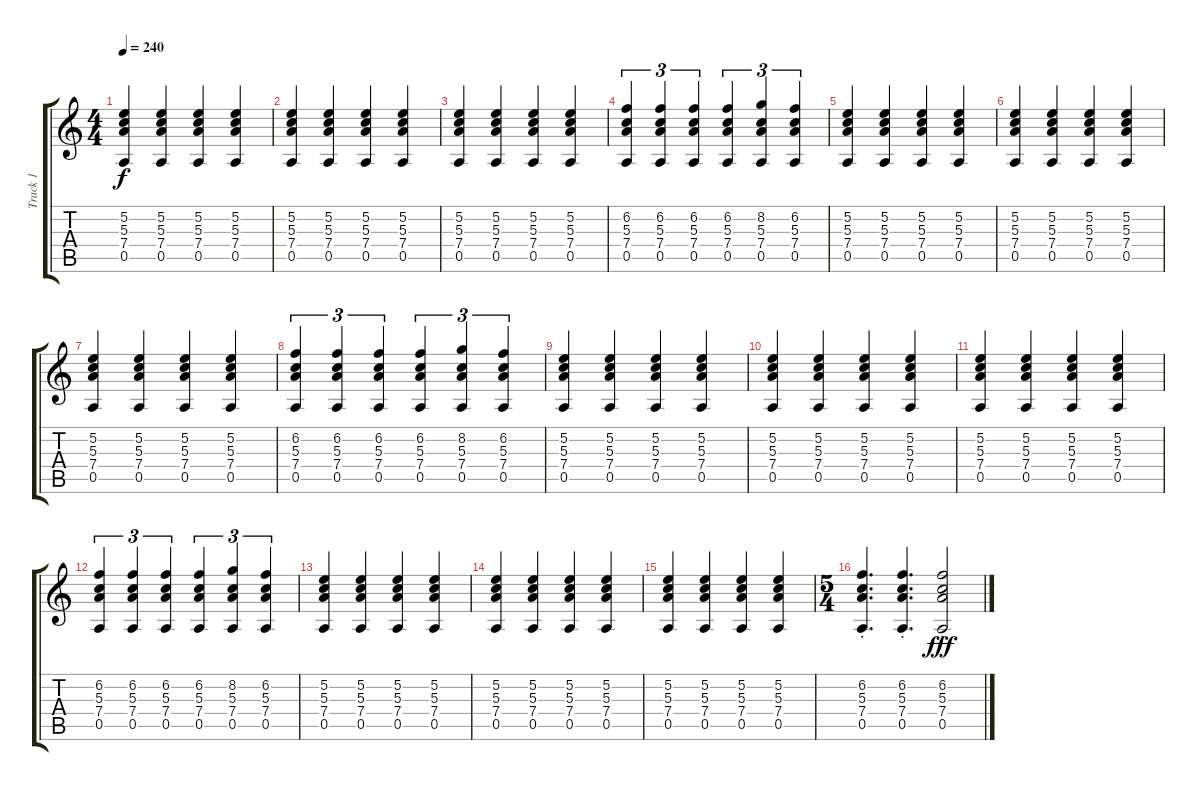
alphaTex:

\track ("Track 1" "Track 1") {instrument overdrivenguitar}
\staff {score tabs}
\tuning (E4 B3 G3 D3 A2 E2) {hide}
\ts (4 4)
\tempo 240
\clef g2
\ks c
(5.2 5.3 7.4 0.5).4{dy f} (5.2 5.3 7.4 0.5).4 (5.2 5.3 7.4 0.5).4 (5.2 5.3 7.4 0.5).4 |
(5.2 5.3 7.4 0.5).4 (5.2 5.3 7.4 0.5).4 (5.2 5.3 7.4 0.5).4 (5.2 5.3 7.4 0.5).4 |
(5.2 5.3 7.4 0.5).4 (5.2 5.3 7.4 0.5).4 (5.2 5.3 7.4 0.5).4 (5.2 5.3 7.4 0.5).4 |
(6.2 5.3 7.4 0.5).4{tu (3 2)} (6.2 5.3 7.4 0.5).4{tu (3 2)} (6.2 5.3 7.4 0.5).4{tu (3 2)} (6.2 5.3 7.4 0.5).4{tu (3 2)} (8.2 5.3 7.4 0.5).4{tu (3 2)} (6.2 5.3 7.4 0.5).4{tu (3 2)} |
(5.2 5.3 7.4 0.5).4 (5.2 5.3 7.4 0.5).4 (5.2 5.3 7.4 0.5).4 (5.2 5.3 7.4 0.5).4 |
(5.2 5.3 7.4 0.5).4 (5.2 5.3 7.4 0.5).4 (5.2 5.3 7.4 0.5).4 (5.2 5.3 7.4 0.5).4 |
(5.2 5.3 7.4 0.5).4 (5.2 5.3 7.4 0.5).4 (5.2 5.3 7.4 0.5).4 (5.2 5.3 7.4 0.5).4 |
(6.2 5.3 7.4 0.5).4{tu (3 2)} (6.2 5.3 7.4 0.5).4{tu (3 2)} (6.2 5.3 7.4 0.5).4{tu (3 2)} (6.2 5.3 7.4 0.5).4{tu (3 2)} (8.2 5.3 7.4 0.5).4{tu (3 2)} (6.2 5.3 7.4 0.5).4{tu (3 2)} |
(5.2 5.3 7.4 0.5).4 (5.2 5.3 7.4 0.5).4 (5.2 5.3 7.4 0.5).4 (5.2 5.3 7.4 0.5).4 |
(5.2 5.3 7.4 0.5).4 (5.2 5.3 7.4 0.5).4 (5.2 5.3 7.4 0.5).4 (5.2 5.3 7.4 0.5).4 |
(5.2 5.3 7.4 0.5).4 (5.2 5.3 7.4 0.5).4 (5.2 5.3 7.4 0.5).4 (5.2 5.3 7.4 0.5).4 |
(6.2 5.3 7.4 0.5).4{tu (3 2)} (6.2 5.3 7.4 0.5).4{tu (3 2)} (6.2 5.3 7.4 0.5).4{tu (3 2)} (6.2 5.3 7.4 0.5).4{tu (3 2)} (8.2 5.3 7.4 0.5).4{tu (3 2)} (6.2 5.3 7.4 0.5).4{tu (3 2)} |
(5.2 5.3 7.4 0.5).4 (5.2 5.3 7.4 0.5).4 (5.2 5.3 7.4 0.5).4 (5.2 5.3 7.4 0.5).4 |
(5.2 5.3 7.4 0.5).4 (5.2 5.3 7.4 0.5).4 (5.2 5.3 7.4 0.5).4 (5.2 5.3 7.4 0.5).4 |
(5.2 5.3 7.4 0.5).4 (5.2 5.3 7.4 0.5).4 (5.2 5.3 7.4 0.5).4 (5.2 5.3 7.4 0.5).4 |
\ts (5 4)
(6.2{st} 5.3{st} 7.4{st} 0.5{st}).4{d} (6.2{st} 5.3{st} 7.4{st} 0.5{st}).4{d} (6.2{st} 5.3{st} 7.4{st} 0.5{st}).2{dy fff}
